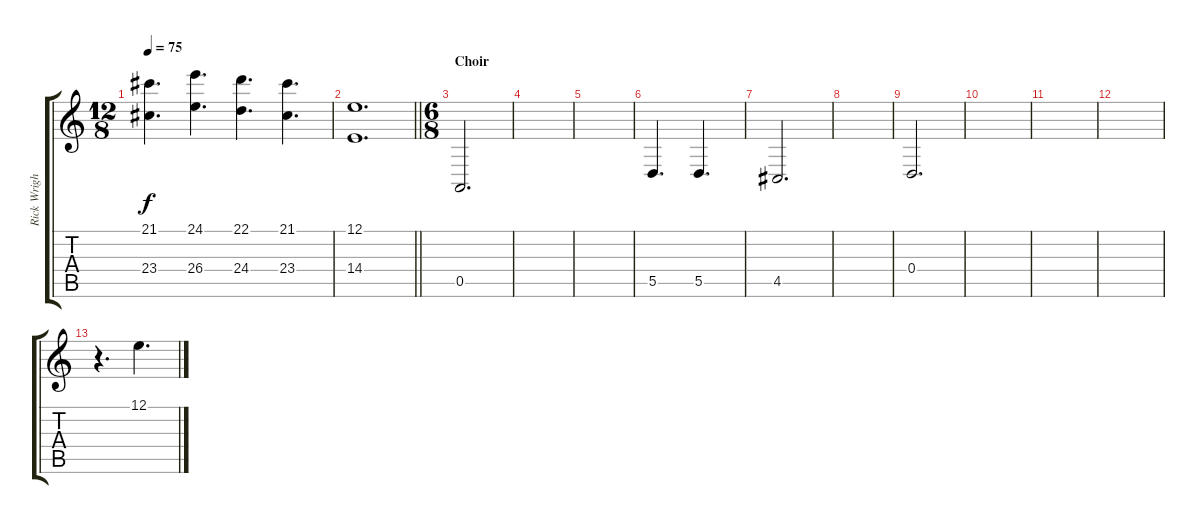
\track ("Rick Wright (Organ)" "Rick Wrigh") {instrument rockorgan}
\staff {score tabs}
\tuning (E4 B3 G3 D3 A2 E2) {hide}
\ts (12 8)
\tempo 75
\clef g2
\ks c
(21.1 23.4).4{d dy f} (24.1 26.4).4{d} (22.1 24.4).4{d} (21.1 23.4).4{d} |
\barLineRight lightlight
(12.1 14.4).1{d} |
\ts (6 8)
\section ("" "Choir")
0.5.2{d instrument honkytonkpiano} |
|
|
5.5.4{d} 5.5.4{d} |
4.5.2{d} |
|
0.4.2{d} |
|
|
|
r.4{d} 12.1.4{d}
